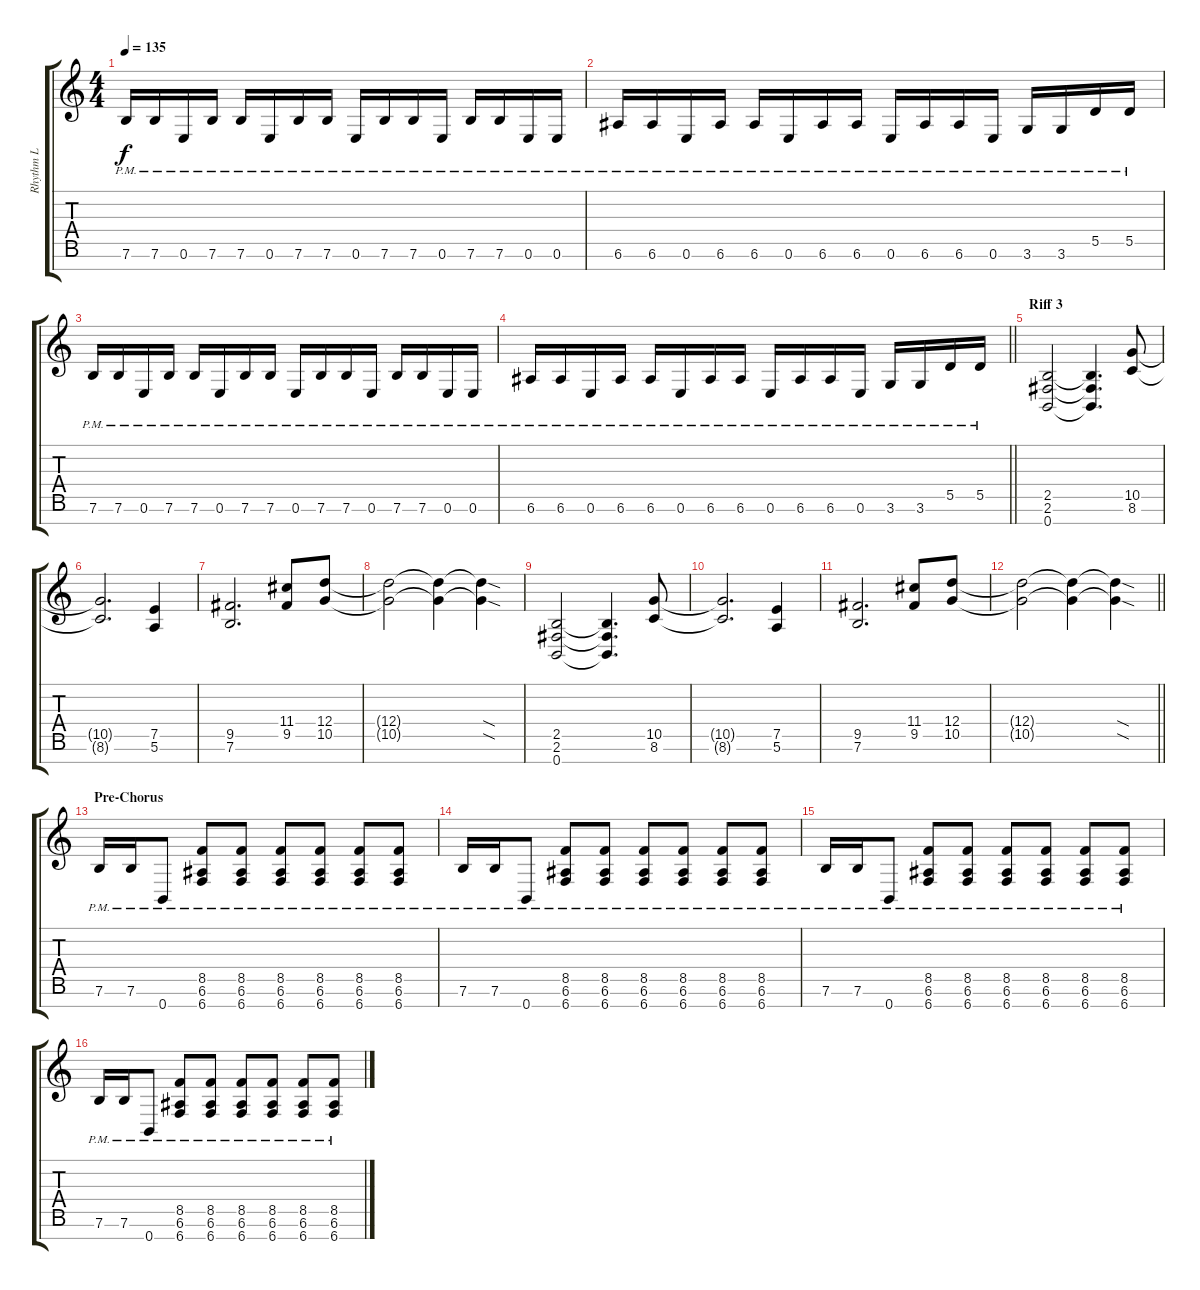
\track ("Rhythm L" "Rhythm L") {instrument distortionguitar}
\staff {score tabs}
\tuning (E4 B3 G3 D3 A2 E2 B1) {hide}
\ts (4 4)
\tempo 135
\clef g2
\ks c
7.6{pm}.16{dy f} 7.6{pm}.16 0.6{pm}.16 7.6{pm}.16 7.6{pm}.16 0.6{pm}.16 7.6{pm}.16 7.6{pm}.16 0.6{pm}.16 7.6{pm}.16 7.6{pm}.16 0.6{pm}.16 7.6{pm}.16 7.6{pm}.16 0.6{pm}.16 0.6{pm}.16 |
6.6{pm}.16 6.6{pm}.16 0.6{pm}.16 6.6{pm}.16 6.6{pm}.16 0.6{pm}.16 6.6{pm}.16 6.6{pm}.16 0.6{pm}.16 6.6{pm}.16 6.6{pm}.16 0.6{pm}.16 3.6{pm}.16 3.6{pm}.16 5.5{pm}.16 5.5{pm}.16 |
7.6{pm}.16 7.6{pm}.16 0.6{pm}.16 7.6{pm}.16 7.6{pm}.16 0.6{pm}.16 7.6{pm}.16 7.6{pm}.16 0.6{pm}.16 7.6{pm}.16 7.6{pm}.16 0.6{pm}.16 7.6{pm}.16 7.6{pm}.16 0.6{pm}.16 0.6{pm}.16 |
\barLineRight lightlight
6.6{pm}.16 6.6{pm}.16 0.6{pm}.16 6.6{pm}.16 6.6{pm}.16 0.6{pm}.16 6.6{pm}.16 6.6{pm}.16 0.6{pm}.16 6.6{pm}.16 6.6{pm}.16 0.6{pm}.16 3.6{pm}.16 3.6{pm}.16 5.5{pm}.16 5.5{pm}.16 |
\section ("" "Riff 3")
(2.5 2.6 0.7).2 (2.5{t} 2.6{t} 0.7{t}).4{d} (10.5 8.6).8 |
(10.5{t} 8.6{t}).2{d} (7.5 5.6).4 |
(9.5 7.6).2{d} (11.4 9.5).8 (12.4 10.5).8 |
(12.4{t} 10.5{t}).2 (12.4{t} 10.5{t}).4 (12.4{sod t} 10.5{sod t}).4 |
(2.5 2.6 0.7).2 (2.5{t} 2.6{t} 0.7{t}).4{d} (10.5 8.6).8 |
(10.5{t} 8.6{t}).2{d} (7.5 5.6).4 |
(9.5 7.6).2{d} (11.4 9.5).8 (12.4 10.5).8 |
\barLineRight lightlight
(12.4{t} 10.5{t}).2 (12.4{t} 10.5{t}).4 (12.4{sod t} 10.5{sod t}).4 |
\section ("" "Pre-Chorus")
7.6{pm}.16 7.6{pm}.16 0.7{pm}.8 (8.5{pm} 6.6{pm} 6.7{pm}).8 (8.5{pm} 6.6{pm} 6.7{pm}).8 (8.5{pm} 6.6{pm} 6.7{pm}).8 (8.5{pm} 6.6{pm} 6.7{pm}).8 (8.5{pm} 6.6{pm} 6.7{pm}).8 (8.5{pm} 6.6{pm} 6.7{pm}).8 |
7.6{pm}.16 7.6{pm}.16 0.7{pm}.8 (8.5{pm} 6.6{pm} 6.7{pm}).8 (8.5{pm} 6.6{pm} 6.7{pm}).8 (8.5{pm} 6.6{pm} 6.7{pm}).8 (8.5{pm} 6.6{pm} 6.7{pm}).8 (8.5{pm} 6.6{pm} 6.7{pm}).8 (8.5{pm} 6.6{pm} 6.7{pm}).8 |
7.6{pm}.16 7.6{pm}.16 0.7{pm}.8 (8.5{pm} 6.6{pm} 6.7{pm}).8 (8.5{pm} 6.6{pm} 6.7{pm}).8 (8.5{pm} 6.6{pm} 6.7{pm}).8 (8.5{pm} 6.6{pm} 6.7{pm}).8 (8.5{pm} 6.6{pm} 6.7{pm}).8 (8.5{pm} 6.6{pm} 6.7{pm}).8 |
7.6{pm}.16 7.6{pm}.16 0.7{pm}.8 (8.5{pm} 6.6{pm} 6.7{pm}).8 (8.5{pm} 6.6{pm} 6.7{pm}).8 (8.5{pm} 6.6{pm} 6.7{pm}).8 (8.5{pm} 6.6{pm} 6.7{pm}).8 (8.5{pm} 6.6{pm} 6.7{pm}).8 (8.5{pm} 6.6{pm} 6.7{pm}).8
